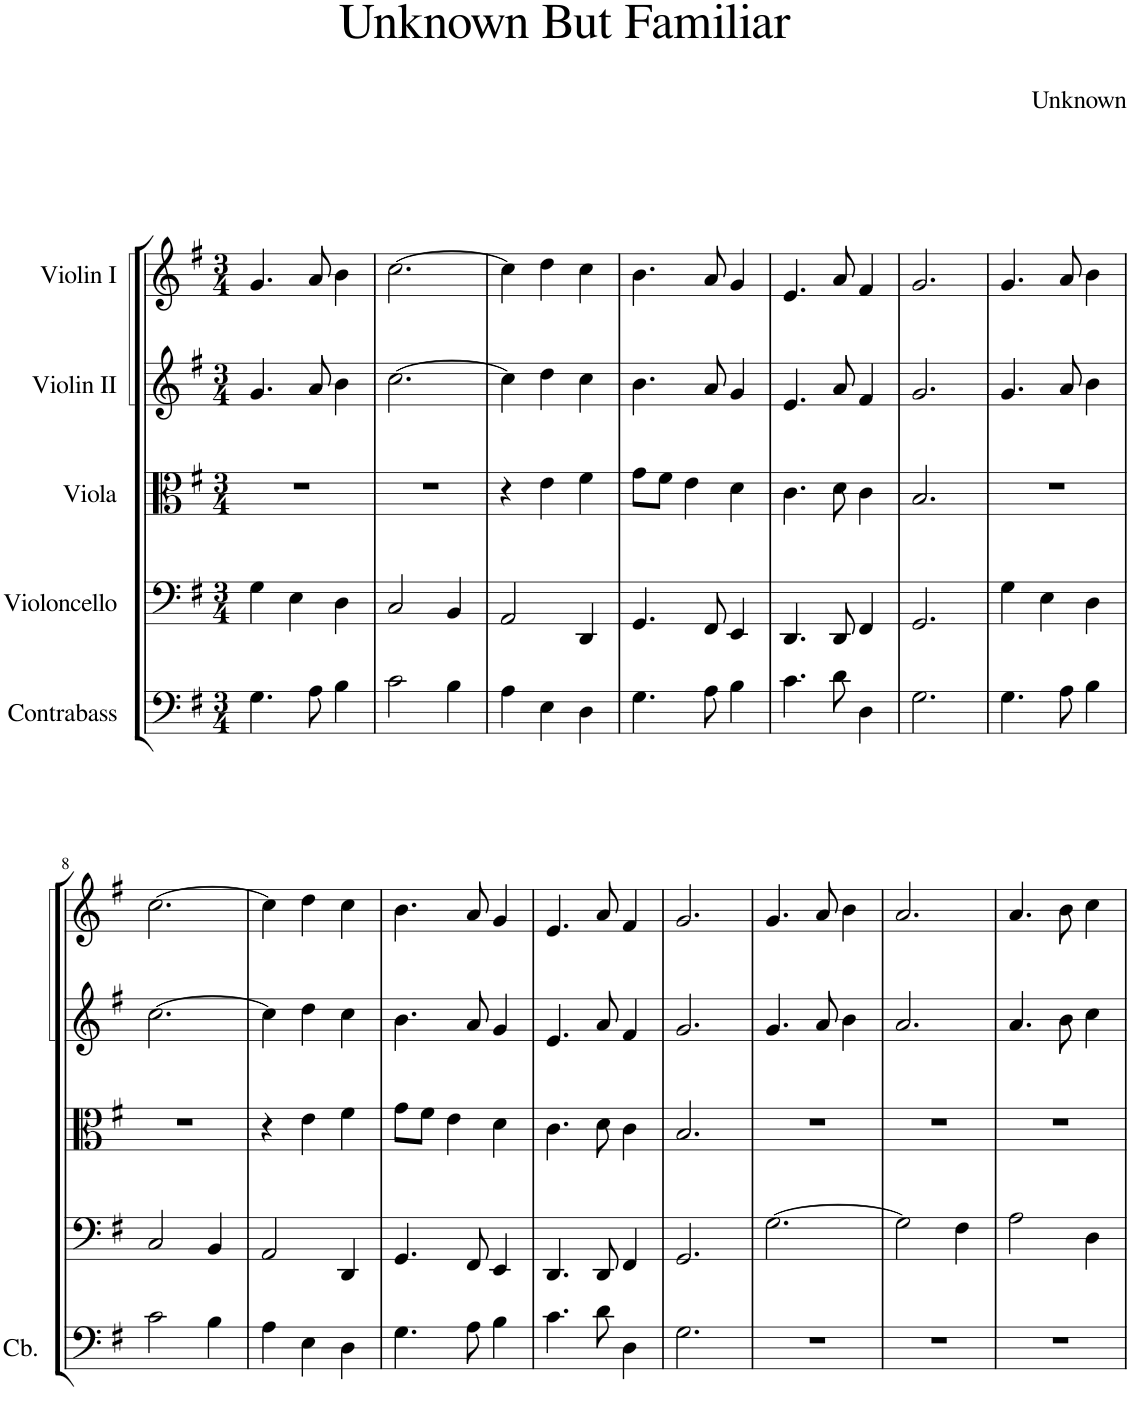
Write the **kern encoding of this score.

**kern	**kern	**kern	**kern	**kern
*part5	*part4	*part3	*part2	*part1
*staff5	*staff4	*staff3	*staff2	*staff1
*I"Contrabass	*I"Violoncello	*I"Viola	*I"Violin II	*I"Violin I
*I'Cb.	*I'Vc	*I'Vla	*I'Vln	*I'Vln
*clefF4	*clefF4	*clefC3	*clefG2	*clefG2
*Trd7c12	*	*	*	*
*k[f#]	*k[f#]	*k[f#]	*k[f#]	*k[f#]
*M3/4	*M3/4	*M3/4	*M3/4	*M3/4
=1	=1	=1	=1	=1
4.G\	4G\	2.r	4.g/	4.g/
.	4E\	.	.	.
8A\	.	.	8a/	8a/
4B\	4D\	.	4b\	4b\
=2	=2	=2	=2	=2
2c\	2C/	2.r	[2.cc\	[2.cc\
4B\	4BB/	.	.	.
=3	=3	=3	=3	=3
4A\	2AA/	4r	4cc\]	4cc\]
4E\	.	4e\	4dd\	4dd\
4D\	4DD/	4f#\	4cc\	4cc\
=4	=4	=4	=4	=4
4.G\	4.GG/	8g\L	4.b\	4.b\
.	.	8f#\J	.	.
.	.	4e\	.	.
8A\	8FF#/	.	8a/	8a/
4B\	4EE/	4d\	4g/	4g/
=5	=5	=5	=5	=5
4.c\	4.DD/	4.c\	4.e/	4.e/
8d\	8DD/	8d\	8a/	8a/
4D\	4FF#/	4c\	4f#/	4f#/
=6	=6	=6	=6	=6
2.G\	2.GG/	2.B/	2.g/	2.g/
=7	=7	=7	=7	=7
4.G\	4G\	2.r	4.g/	4.g/
.	4E\	.	.	.
8A\	.	.	8a/	8a/
4B\	4D\	.	4b\	4b\
!!LO:LB:g=z
=8	=8	=8	=8	=8
2c\	2C/	2.r	[2.cc\	[2.cc\
4B\	4BB/	.	.	.
=9	=9	=9	=9	=9
4A\	2AA/	4r	4cc\]	4cc\]
4E\	.	4e\	4dd\	4dd\
4D\	4DD/	4f#\	4cc\	4cc\
=10	=10	=10	=10	=10
4.G\	4.GG/	8g\L	4.b\	4.b\
.	.	8f#\J	.	.
.	.	4e\	.	.
8A\	8FF#/	.	8a/	8a/
4B\	4EE/	4d\	4g/	4g/
=11	=11	=11	=11	=11
4.c\	4.DD/	4.c\	4.e/	4.e/
8d\	8DD/	8d\	8a/	8a/
4D\	4FF#/	4c\	4f#/	4f#/
=12	=12	=12	=12	=12
2.G\	2.GG/	2.B/	2.g/	2.g/
=13	=13	=13	=13	=13
2.r	[2.G\	2.r	4.g/	4.g/
.	.	.	8a/	8a/
.	.	.	4b\	4b\
=14	=14	=14	=14	=14
2.r	2G\]	2.r	2.a/	2.a/
.	4F#\	.	.	.
=15	=15	=15	=15	=15
2.r	2A\	2.r	4.a/	4.a/
.	.	.	8b\	8b\
.	4D\	.	4cc\	4cc\
=	=	=	=	=
*-	*-	*-	*-	*-
